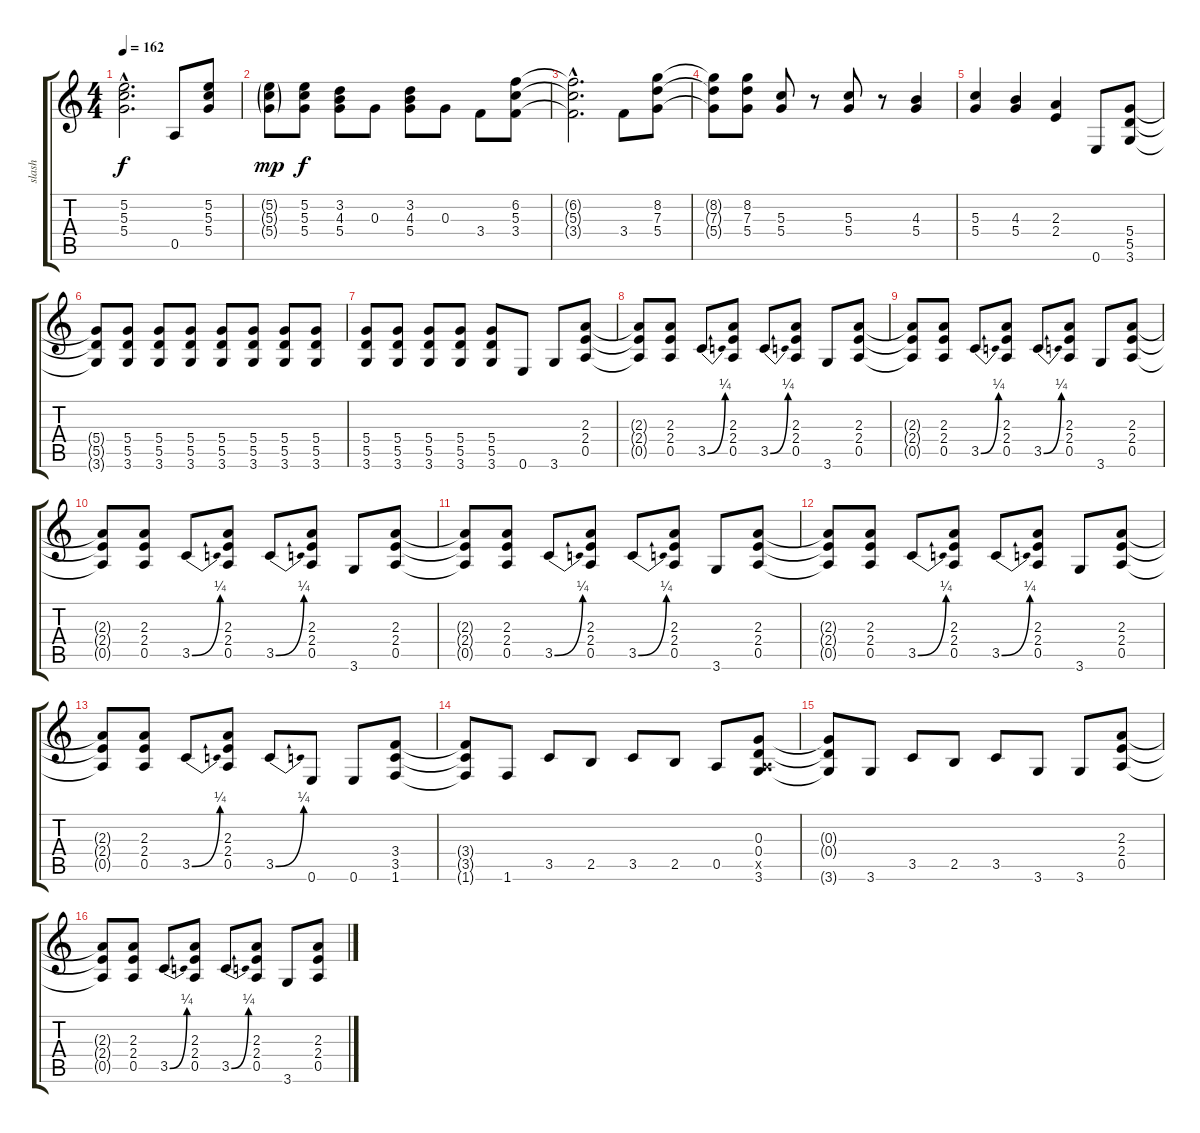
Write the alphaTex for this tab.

\track ("slash" "slash") {instrument distortionguitar}
\staff {score tabs}
\tuning (E4 B3 G3 D3 A2 E2) {hide}
\ts (4 4)
\tempo 162
\clef g2
\ks c
(5.2{hac t} 5.3{hac t} 5.4{hac t}).2{d dy f} 0.5.8 (5.2 5.3 5.4).8 |
(5.2{g} 5.3{g} 5.4{g}).8{dy mp} (5.2 5.3 5.4).8{dy f} (3.2 4.3 5.4).8 0.3.8 (3.2 4.3 5.4).8 0.3.8 3.4.8 (6.2 5.3 3.4).8 |
(6.2{hac t} 5.3{hac t} 3.4{hac t}).2{d} 3.4.8 (8.2 7.3 5.4).8 |
(8.2{t} 7.3{t} 5.4{t}).8 (8.2 7.3 5.4).8 (5.3 5.4).8 r.8 (5.3 5.4).8 r.8 (4.3 5.4).4 |
(5.3 5.4).4 (4.3 5.4).4 (2.3 2.4).4 0.6.8 (5.4 5.5 3.6).8 |
(5.4{t} 5.5{t} 3.6{t}).8 (5.4 5.5 3.6).8 (5.4 5.5 3.6).8 (5.4 5.5 3.6).8 (5.4 5.5 3.6).8 (5.4 5.5 3.6).8 (5.4 5.5 3.6).8 (5.4 5.5 3.6).8 |
(5.4 5.5 3.6).8 (5.4 5.5 3.6).8 (5.4 5.5 3.6).8 (5.4 5.5 3.6).8 (5.4 5.5 3.6).8 0.6.8 3.6.8 (2.3 2.4 0.5).8 |
(2.3{t} 2.4{t} 0.5{t}).8 (2.3 2.4 0.5).8 3.5{be (bend 0 0 60 1)}.8 (2.3 2.4 0.5).8 3.5{be (bend 0 0 60 1)}.8 (2.3 2.4 0.5).8 3.6.8 (2.3 2.4 0.5).8 |
(2.3{t} 2.4{t} 0.5{t}).8 (2.3 2.4 0.5).8 3.5{be (bend 0 0 60 1)}.8 (2.3 2.4 0.5).8 3.5{be (bend 0 0 60 1)}.8 (2.3 2.4 0.5).8 3.6.8 (2.3 2.4 0.5).8 |
(2.3{t} 2.4{t} 0.5{t}).8 (2.3 2.4 0.5).8 3.5{be (bend 0 0 60 1)}.8 (2.3 2.4 0.5).8 3.5{be (bend 0 0 60 1)}.8 (2.3 2.4 0.5).8 3.6.8 (2.3 2.4 0.5).8 |
(2.3{t} 2.4{t} 0.5{t}).8 (2.3 2.4 0.5).8 3.5{be (bend 0 0 60 1)}.8 (2.3 2.4 0.5).8 3.5{be (bend 0 0 60 1)}.8 (2.3 2.4 0.5).8 3.6.8 (2.3 2.4 0.5).8 |
(2.3{t} 2.4{t} 0.5{t}).8 (2.3 2.4 0.5).8 3.5{be (bend 0 0 60 1)}.8 (2.3 2.4 0.5).8 3.5{be (bend 0 0 60 1)}.8 (2.3 2.4 0.5).8 3.6.8 (2.3 2.4 0.5).8 |
(2.3{t} 2.4{t} 0.5{t}).8 (2.3 2.4 0.5).8 3.5{be (bend 0 0 60 1)}.8 (2.3 2.4 0.5).8 3.5{be (bend 0 0 60 1)}.8 0.6.8 0.6.8 (3.4 3.5 1.6).8 |
(3.4{t} 3.5{t} 1.6{t}).8 1.6.8 3.5.8 2.5.8 3.5.8 2.5.8 0.5.8 (0.3 0.4 0.5{x} 3.6).8 |
(0.3{t} 0.4{t} 3.6{t}).8 3.6.8 3.5.8 2.5.8 3.5.8 3.6.8 3.6.8 (2.3 2.4 0.5).8 |
(2.3{t} 2.4{t} 0.5{t}).8 (2.3 2.4 0.5).8 3.5{be (bend 0 0 60 1)}.8 (2.3 2.4 0.5).8 3.5{be (bend 0 0 60 1)}.8 (2.3 2.4 0.5).8 3.6.8 (2.3 2.4 0.5).8
